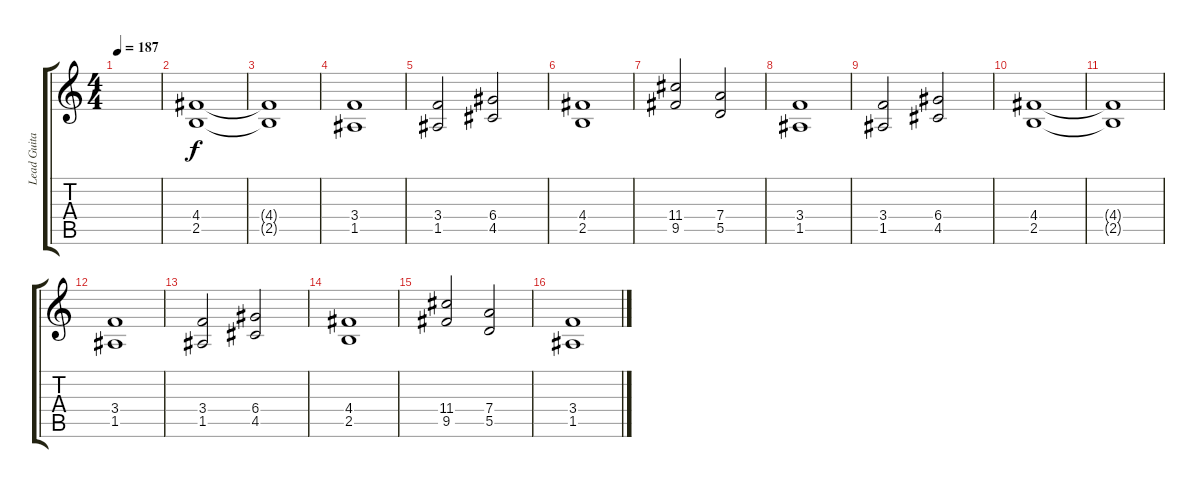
\track ("Lead Guitar" "Lead Guita") {instrument acousticguitarsteel}
\staff {score tabs}
\tuning (E4 B3 G3 D3 A2 D2) {hide}
\ts (4 4)
\tempo 187
\clef g2
\ks c
|
(4.4 2.5).1 |
(4.4{t} 2.5{t}).1 |
(3.4 1.5).1 |
(3.4 1.5).2 (6.4 4.5).2 |
(4.4 2.5).1 |
(11.4 9.5).2 (7.4 5.5).2 |
(3.4 1.5).1 |
(3.4 1.5).2 (6.4 4.5).2 |
(4.4 2.5).1 |
(4.4{t} 2.5{t}).1 |
(3.4 1.5).1 |
(3.4 1.5).2 (6.4 4.5).2 |
(4.4 2.5).1 |
(11.4 9.5).2 (7.4 5.5).2 |
(3.4 1.5).1
